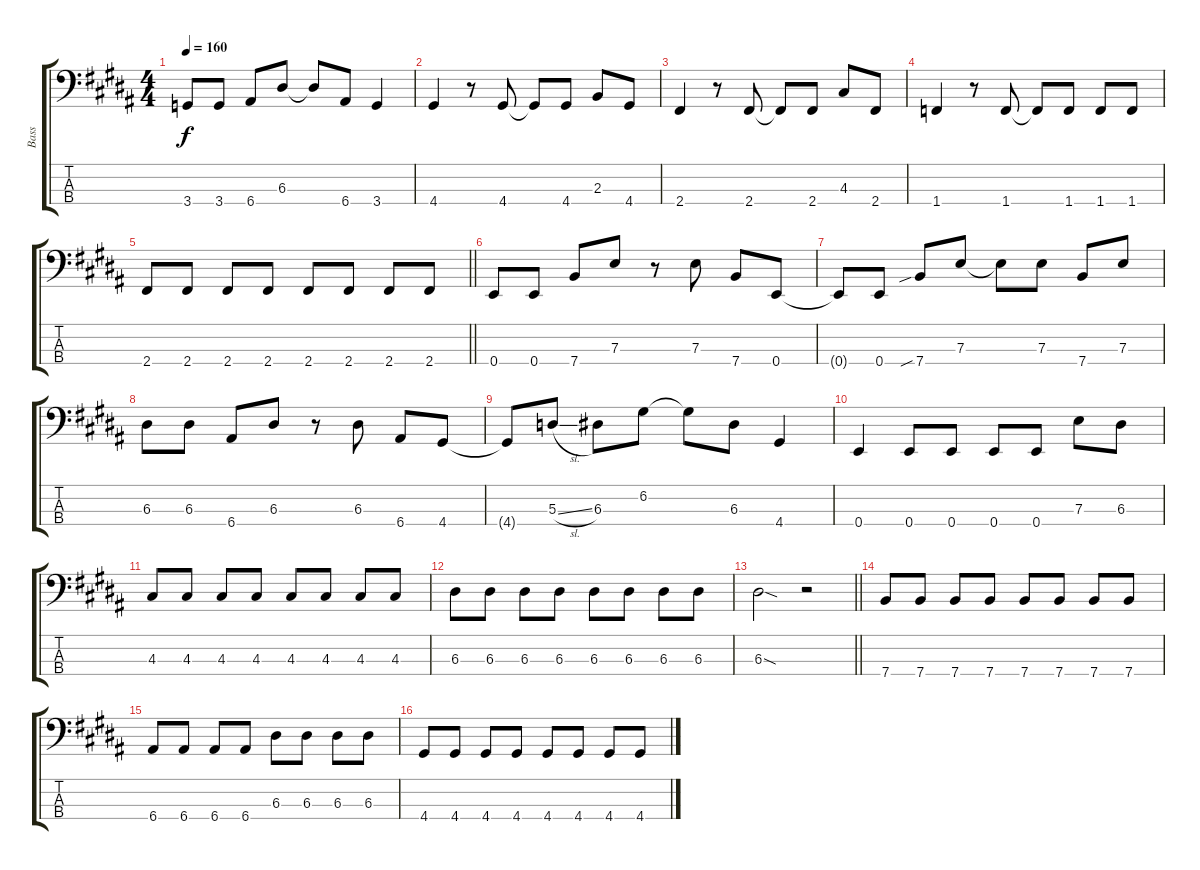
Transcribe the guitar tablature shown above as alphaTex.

\track ("Bass" "Bass") {instrument electricbasspick}
\staff {score tabs}
\tuning (G2 D2 A1 E1) {hide}
\ts (4 4)
\tempo 160
\clef f4
\ks b
3.4.8{dy f} 3.4.8 6.4.8 6.3.8 6.3{t}.8 6.4.8 3.4.4 |
4.4.4 r.8 4.4.8 4.4{t}.8 4.4.8 2.3.8 4.4.8 |
2.4.4 r.8 2.4.8 2.4{t}.8 2.4.8 4.3.8 2.4.8 |
1.4.4 r.8 1.4.8 1.4{t}.8 1.4.8 1.4.8 1.4.8 |
\barLineRight lightlight
2.4.8 2.4.8 2.4.8 2.4.8 2.4.8 2.4.8 2.4.8 2.4.8 |
0.4.8 0.4.8 7.4.8 7.3.8 r.8 7.3.8 7.4.8 0.4.8 |
0.4{t}.8 0.4.8 7.4{sib}.8 7.3.8 7.3{t}.8 7.3.8 7.4.8 7.3.8 |
6.3.8 6.3.8 6.4.8 6.3.8 r.8 6.3.8 6.4.8 4.4.8 |
4.4{t}.8 5.3{sl}.8 6.3.8 6.2.8 6.2{t}.8 6.3.8 4.4.4 |
0.4.4 0.4.8 0.4.8 0.4.8 0.4.8 7.3.8 6.3.8 |
4.3.8 4.3.8 4.3.8 4.3.8 4.3.8 4.3.8 4.3.8 4.3.8 |
6.3.8 6.3.8 6.3.8 6.3.8 6.3.8 6.3.8 6.3.8 6.3.8 |
\barLineRight lightlight
6.3{sod}.2 r.2 |
7.4.8 7.4.8 7.4.8 7.4.8 7.4.8 7.4.8 7.4.8 7.4.8 |
6.4.8 6.4.8 6.4.8 6.4.8 6.3.8 6.3.8 6.3.8 6.3.8 |
4.4.8 4.4.8 4.4.8 4.4.8 4.4.8 4.4.8 4.4.8 4.4.8
